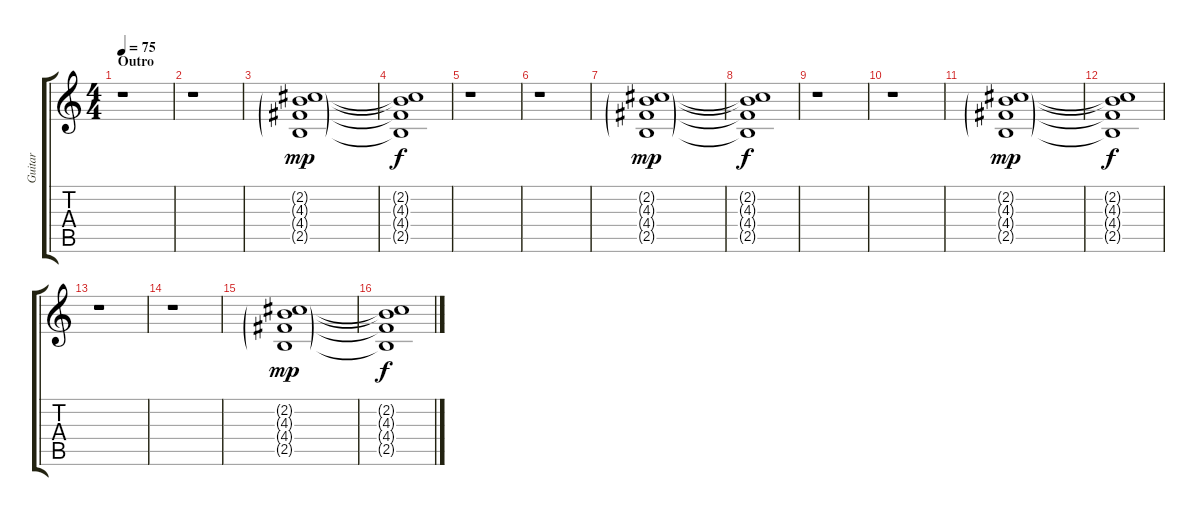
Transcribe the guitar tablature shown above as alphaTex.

\track ("Guitar" "Guitar") {instrument acousticguitarsteel}
\staff {score tabs}
\tuning (E4 B3 G3 D3 A2 E2) {hide}
\ts (4 4)
\section ("" "Outro")
\tempo 75
\clef g2
\ks c
r.1{dy mp} |
r.1 |
(2.2{g} 4.3{g} 4.4{g} 2.5{g}).1 |
(2.2{t} 4.3{t} 4.4{t} 2.5{t}).1{dy f} |
r.1 |
r.1 |
(2.2{g} 4.3{g} 4.4{g} 2.5{g}).1{dy mp} |
(2.2{t} 4.3{t} 4.4{t} 2.5{t}).1{dy f} |
r.1 |
r.1 |
(2.2{g} 4.3{g} 4.4{g} 2.5{g}).1{dy mp} |
(2.2{t} 4.3{t} 4.4{t} 2.5{t}).1{dy f} |
r.1 |
r.1 |
(2.2{g} 4.3{g} 4.4{g} 2.5{g}).1{dy mp} |
(2.2{t} 4.3{t} 4.4{t} 2.5{t}).1{dy f}
